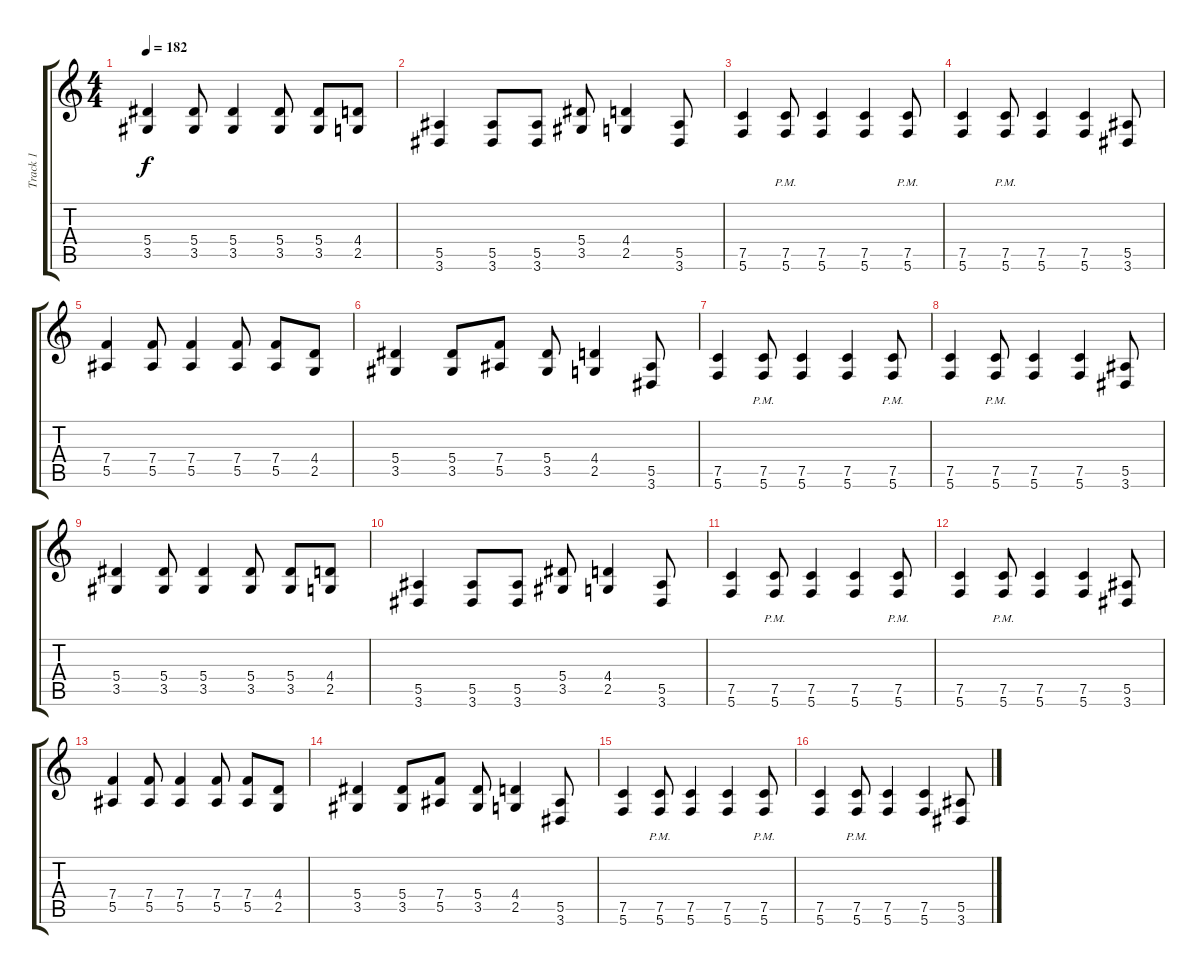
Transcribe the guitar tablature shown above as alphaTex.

\track ("Track 1" "Track 1") {instrument distortionguitar}
\staff {score tabs}
\tuning (C4 G3 Eb3 Bb2 F2 C2) {hide}
\ts (4 4)
\tempo 182
\clef g2
\ks c
(5.4 3.5).4{dy f balance 8} (5.4 3.5).8 (5.4 3.5).4 (5.4 3.5).8 (5.4 3.5).8 (4.4 2.5).8 |
(5.5 3.6).4 (5.5 3.6).8 (5.5 3.6).8 (5.4 3.5).8 (4.4 2.5).4 (5.5 3.6).8 |
(7.5 5.6).4 (7.5{pm} 5.6).8 (7.5 5.6).4 (7.5 5.6).4 (7.5{pm} 5.6).8 |
(7.5 5.6).4 (7.5{pm} 5.6).8 (7.5 5.6).4 (7.5 5.6).4 (5.5 3.6).8 |
(7.4 5.5).4 (7.4 5.5).8 (7.4 5.5).4 (7.4 5.5).8 (7.4 5.5).8 (4.4 2.5).8 |
(5.4 3.5).4 (5.4 3.5).8 (7.4 5.5).8 (5.4 3.5).8 (4.4 2.5).4 (5.5 3.6).8 |
(7.5 5.6).4 (7.5{pm} 5.6).8 (7.5 5.6).4 (7.5 5.6).4 (7.5{pm} 5.6).8 |
(7.5 5.6).4 (7.5{pm} 5.6).8 (7.5 5.6).4 (7.5 5.6).4 (5.5 3.6).8 |
(5.4 3.5).4 (5.4 3.5).8 (5.4 3.5).4 (5.4 3.5).8 (5.4 3.5).8 (4.4 2.5).8 |
(5.5 3.6).4 (5.5 3.6).8 (5.5 3.6).8 (5.4 3.5).8 (4.4 2.5).4 (5.5 3.6).8 |
(7.5 5.6).4 (7.5{pm} 5.6).8 (7.5 5.6).4 (7.5 5.6).4 (7.5{pm} 5.6).8 |
(7.5 5.6).4 (7.5{pm} 5.6).8 (7.5 5.6).4 (7.5 5.6).4 (5.5 3.6).8 |
(7.4 5.5).4 (7.4 5.5).8 (7.4 5.5).4 (7.4 5.5).8 (7.4 5.5).8 (4.4 2.5).8 |
(5.4 3.5).4 (5.4 3.5).8 (7.4 5.5).8 (5.4 3.5).8 (4.4 2.5).4 (5.5 3.6).8 |
(7.5 5.6).4 (7.5{pm} 5.6).8 (7.5 5.6).4 (7.5 5.6).4 (7.5{pm} 5.6).8 |
(7.5 5.6).4 (7.5{pm} 5.6).8 (7.5 5.6).4 (7.5 5.6).4 (5.5 3.6).8
